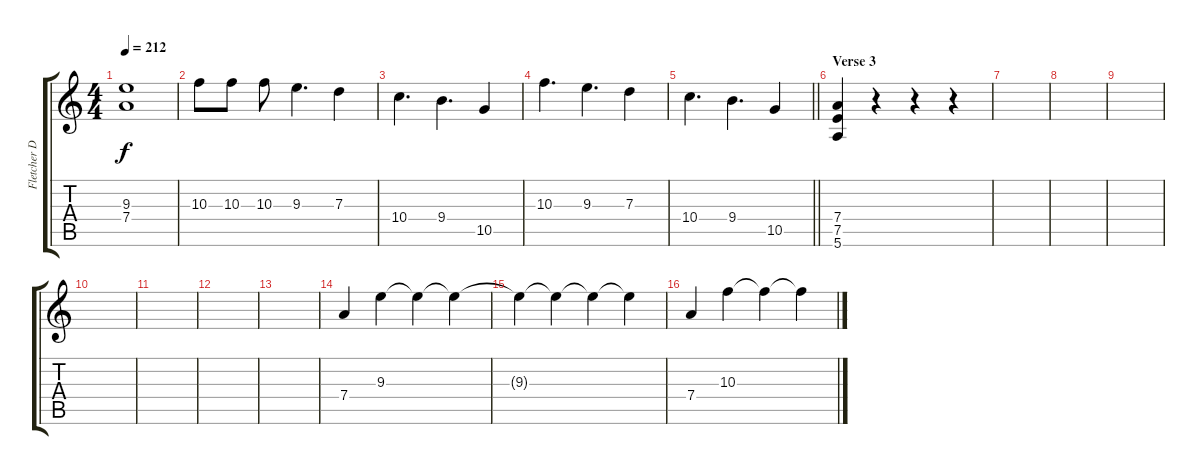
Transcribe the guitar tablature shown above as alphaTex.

\track ("Fletcher Dragge - Guitar Lead" "Fletcher D") {instrument overdrivenguitar}
\staff {score tabs}
\tuning (E4 B3 G3 D3 A2 E2) {hide}
\ts (4 4)
\tempo 212
\clef g2
\ks c
(9.3{t} 7.4{t}).1{dy f} |
10.3.8 10.3.8 10.3.8 9.3.4{d} 7.3.4 |
10.4.4{d} 9.4.4{d} 10.5.4 |
10.3.4{d} 9.3.4{d} 7.3.4 |
\barLineRight lightlight
10.4.4{d} 9.4.4{d} 10.5.4 |
\section ("" "Verse 3")
(7.4 7.5 5.6).4 r.4 r.4 r.4 |
|
|
|
|
|
|
|
7.4.4 9.3.4 9.3{t}.4 9.3{t}.4 |
9.3{t}.4 9.3{t}.4 9.3{t}.4 9.3{t}.4 |
7.4.4 10.3.4 10.3{t}.4 10.3{t}.4
